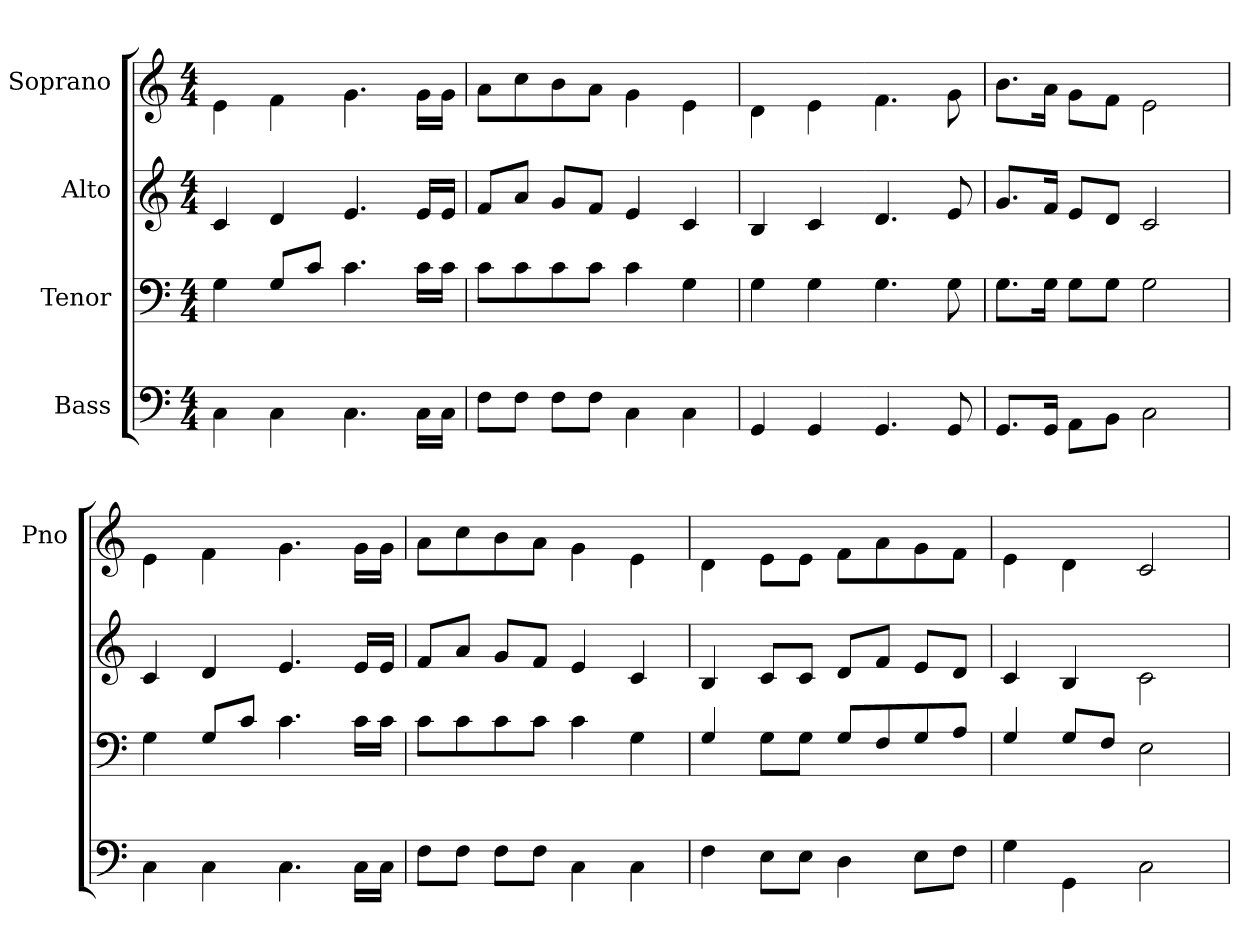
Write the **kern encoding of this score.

**kern	**kern	**kern	**kern
*part4	*part3	*part2	*part1
*staff4	*staff3	*staff2	*staff1
*I"Bass	*I"Tenor	*I"Alto	*I"Soprano
*	*	*	*I'Pno
*clefF4	*clefF4	*clefG2	*clefG2
*k[]	*k[]	*k[]	*k[]
*M4/4	*M4/4	*M4/4	*M4/4
=	=	=	=
4C\	4G\	4c/	4e\
4C\	8G/L	4d/	4f\
.	8c/J	.	.
4.C\	4.c\	4.e/	4.g\
16C\LL	16c\LL	16e/LL	16g\LL
16C\JJ	16c\JJ	16e/JJ	16g\JJ
=	=	=	=
8F\L	8c\L	8f/L	8a\L
8F\J	8c\	8a/J	8cc\
8F\L	8c\	8g/L	8b\
8F\J	8c\J	8f/J	8a\J
4C\	4c\	4e/	4g\
4C\	4G\	4c/	4e\
=	=	=	=
4GG/	4G\	4B/	4d\
4GG/	4G\	4c/	4e\
=-	=-	=-	=-
4.GG/	4.G\	4.d/	4.f\
8GG/	8G\	8e/	8g\
=	=	=	=
8.GG/L	8.G\L	8.g/L	8.b\L
16GG/Jk	16G\Jk	16f/Jk	16a\Jk
8AA\L	8G\L	8e/L	8g\L
8BB\J	8G\J	8d/J	8f\J
2C\	2G\	2c/	2e\
=	=	=	=
4C\	4G\	4c/	4e\
4C\	8G/L	4d/	4f\
.	8c/J	.	.
4.C\	4.c\	4.e/	4.g\
16C\LL	16c\LL	16e/LL	16g\LL
16C\JJ	16c\JJ	16e/JJ	16g\JJ
=	=	=	=
8F\L	8c\L	8f/L	8a\L
8F\J	8c\	8a/J	8cc\
8F\L	8c\	8g/L	8b\
8F\J	8c\J	8f/J	8a\J
4C\	4c\	4e/	4g\
4C\	4G\	4c/	4e\
=	=	=	=
4F\	4G/	4B/	4d\
8E\L	8G\L	8c/L	8e\L
8E\J	8G\J	8c/J	8e\J
4D\	8G/L	8d/L	8f\L
.	8F/	8f/J	8a\
8E\L	8G/	8e/L	8g\
8F\J	8A/J	8d/J	8f\J
=	=	=	=
4G\	4G/	4c/	4e\
4GG\	8G/L	4B/	4d\
.	8F/J	.	.
2C\	2E\	2c\	2c/
=	=	=	=
*-	*-	*-	*-
